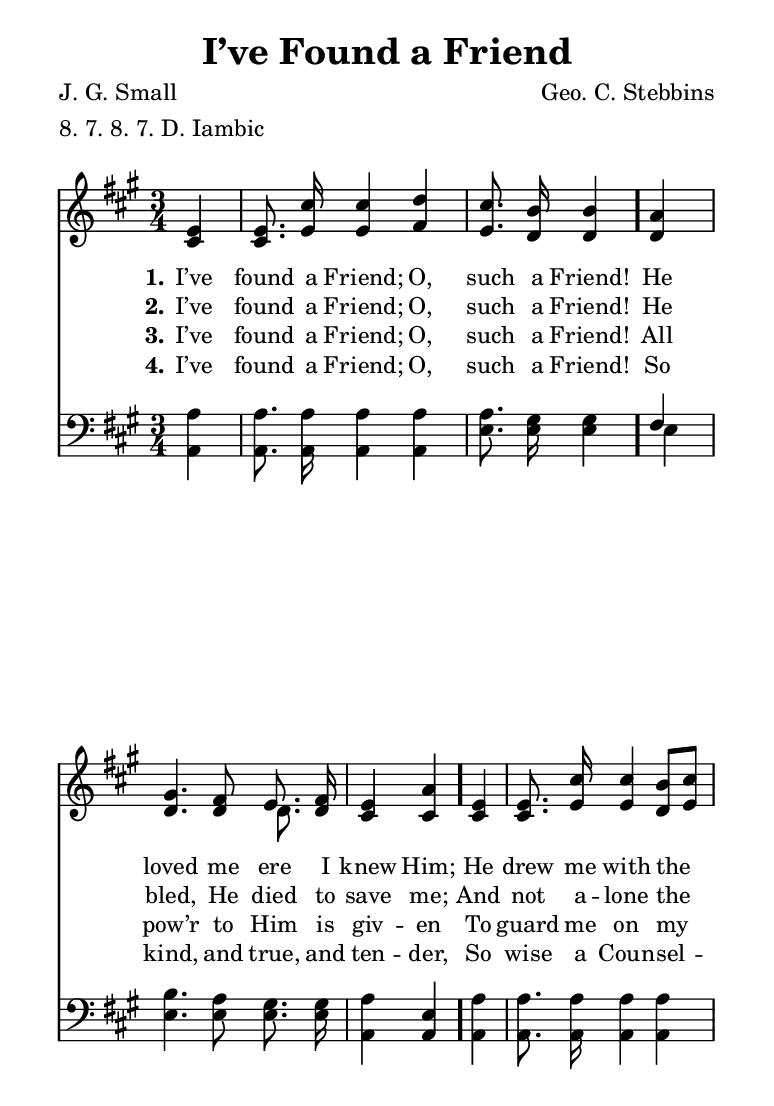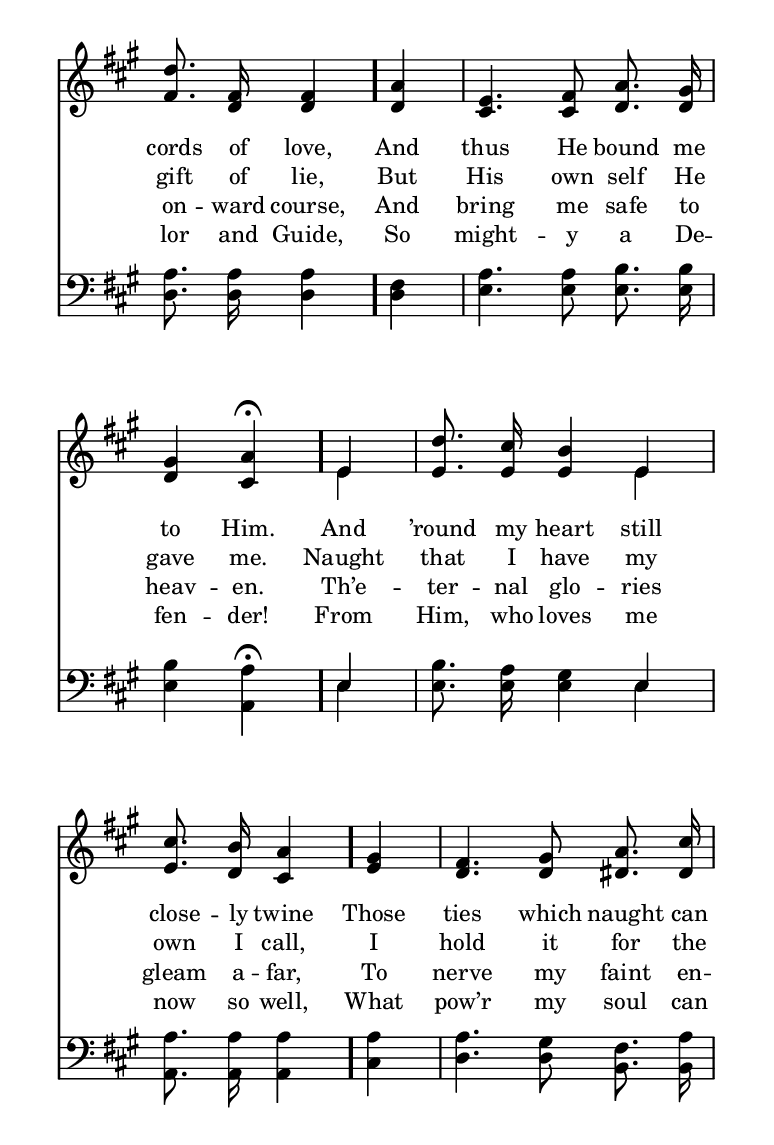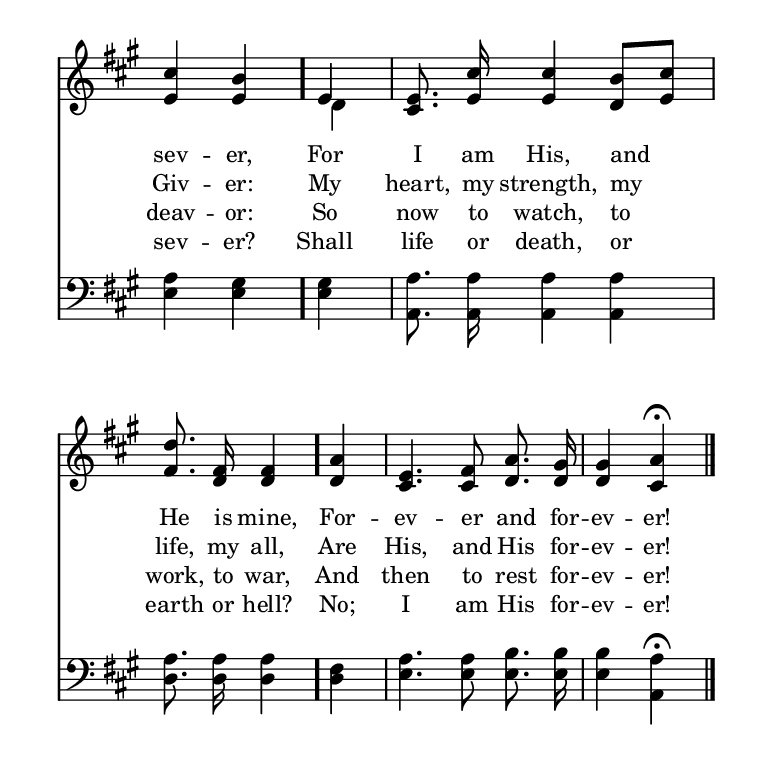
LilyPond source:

\include "common/global.ily"
\paper {
  \include "common/paper.ily"
}

\header{
  hymnnumber = "230"
  title = "I’ve Found a Friend"
  tunename = ""
  meter = "8. 7. 8. 7. D. Iambic"
  poet = "J. G. Small"
  composer = "Geo. C. Stebbins"
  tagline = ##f
}

ta = { \tempo 4=80 }
tb = { \tempo 4=40 }

global = {
  \include "common/overrides.ily"
  \override Staff.TimeSignature.style = #'numbered
  \time 3/4
  \override Score.MetronomeMark.transparent = ##t % hide all fermata changes too
  \ta
  \key a \major
  \partial 4
  \autoBeamOff
}

patternA = { \ta c4 | c8. c'16 c4 c | c8. c16 c4 }
patternB = { \ta c4 | c4. c8 c8. c16 | c4 c }
patternC = { \ta c4 | c8. c'16 c4 c8[ c] | c8. c16 c4 }
patternD = { \ta c4 | c4. c8 c8. c16 | c4 \tb c\fermata }

notesSoprano = {
\global
\relative c' {

  e4 | e8. cis'16 cis4 d | cis8. b16 b4
  a4 | gis4. fis8 e8. fis16 | e4 a
  \changePitch \patternC { e | e cis' cis b cis | d fis, fis }
  \changePitch \patternD { a | e fis a gis | gis a\fermata }

  \changePitch \patternA { e | d' cis b e, | cis' b a }
  \changePitch \patternB { gis | fis gis a cis | cis b }
  \changePitch \patternC { e, | e cis' cis b cis | d fis, fis }
  \changePitch \patternD { a | e fis a gis | gis a\fermata }

  \bar "|."

}
}

notesAlto = {
\global
\relative e' {

  \changePitch \patternA { cis | cis e e fis | e d d }
  \changePitch \patternB { d | d d d d | cis cis }
  \changePitch \patternC { cis | cis e e d e | fis d d }
  \changePitch \patternB { d | cis cis d d | d cis }

  \changePitch \patternA { e | e e e e | e d cis }
  \changePitch \patternB { e | d d dis dis | e e }
  \changePitch \patternC { d | cis e e d e | fis d d }
  \changePitch \patternB { d | cis cis d d | d cis }

}
}

notesTenor = {
\global
\relative a {

  \changePitch \patternA { a | a a a a | a gis gis }
  \changePitch \patternB { fis | b a gis gis | a e }
  \changePitch \patternA { a | a a a a | a a a }
  \changePitch \patternB { fis | a a b b | b a }

  \changePitch \patternA { e | b' a gis e | a a a }
  \changePitch \patternB { a | a gis fis a | a gis }
  \changePitch \patternA { gis | a a a a | a a a }
  \changePitch \patternB { fis | a a b b | b a }

}
}

notesBass = {
\global
\relative f, {

  \changePitch \patternA { a | a a a a | e' e e }
  \changePitch \patternB { e | e e e e | a, a }
  \changePitch \patternA { a | a a a a | d d d }
  \changePitch \patternD { d | e e e e | e a,\fermata }

  \changePitch \patternA { e' | e e e e | a, a a }
  \changePitch \patternB { cis | d d b b | e e }
  \changePitch \patternA { e | a, a a a | d d d }
  \changePitch \patternD { d | e e e e | e a,\fermata }

}
}

wordsA = \lyricmode {
\set stanza = "1."

I’ve found a Friend; O, such a Friend! \bar "."
He loved me ere I knew Him; \bar "."
He drew me with the cords of love, \bar "."
And thus He bound me to Him. \bar "."
And ’round my heart still close -- ly twine \bar "."
Those ties which naught can sev -- er, \bar "."
For I am His, and He is mine, \bar "."
For -- ev -- er and for -- ev -- er! \bar "."

}

wordsB = \lyricmode {
\set stanza = "2."

I’ve found a Friend; O, such a Friend!
He bled, He died to save me;
And not a -- lone the gift of lie,
But His own self He gave me.
Naught that I have my own I call,
I hold it for the Giv -- er:
My heart, my strength, my life, my all,
Are His, and His for -- ev -- er!

}

wordsC = \lyricmode {
\set stanza = "3."

I’ve found a Friend; O, such a Friend!
All pow’r to Him is giv -- en
To guard me on my on -- ward course,
And bring me safe to heav -- en.
Th’e -- ter -- nal glo -- ries gleam a -- far,
To nerve my faint en -- deav -- or:
So now to watch, to work, to war,
And then to rest for -- ev -- er!

}

wordsD = \lyricmode {
\set stanza = "4."

I’ve found a Friend; O, such a Friend!
So kind, and true, and ten -- der,
So wise a Coun -- sel -- lor and Guide,
So might -- y a De -- fen -- der!
From Him, who loves me now so well,
What pow’r my soul can sev -- er?
Shall life or death, or earth or hell?
No; I am His for -- ev -- er!

}

\score {
  \context ChoirStaff <<
    \context Staff = upper <<
      \set ChoirStaff.systemStartDelimiter = #'SystemStartBar
      \set ChoirStaff.printPartCombineTexts = ##f
      \partcombine #'(2 . 9) \notesSoprano \notesAlto
      \context NullVoice = sopranos { \voiceOne << \notesSoprano >> }
      \context NullVoice = altos { \voiceTwo << \notesAlto >> }
      \context Lyrics = one   \lyricsto sopranos \wordsA
      \context Lyrics = two   \lyricsto sopranos \wordsB
      \context Lyrics = three \lyricsto sopranos \wordsC
      \context Lyrics = four  \lyricsto sopranos \wordsD
    >>
    \context Staff = men <<
      \clef bass
      \set ChoirStaff.printPartCombineTexts = ##f
      \partcombine #'(2 . 9) \notesTenor \notesBass
      \context NullVoice = tenors { \voiceOne << \notesTenor >> }
      \context NullVoice = basses { \voiceTwo << \notesBass >> }
    >>
  >>
  \layout {
    \include "common/layout.ily"
  }
  \midi{
    \include "common/midi.ily"
  }
}

\version "2.19.49"  % necessary for upgrading to future LilyPond versions.

% vi:set et ts=2 sw=2 ai nocindent syntax=lilypond:
